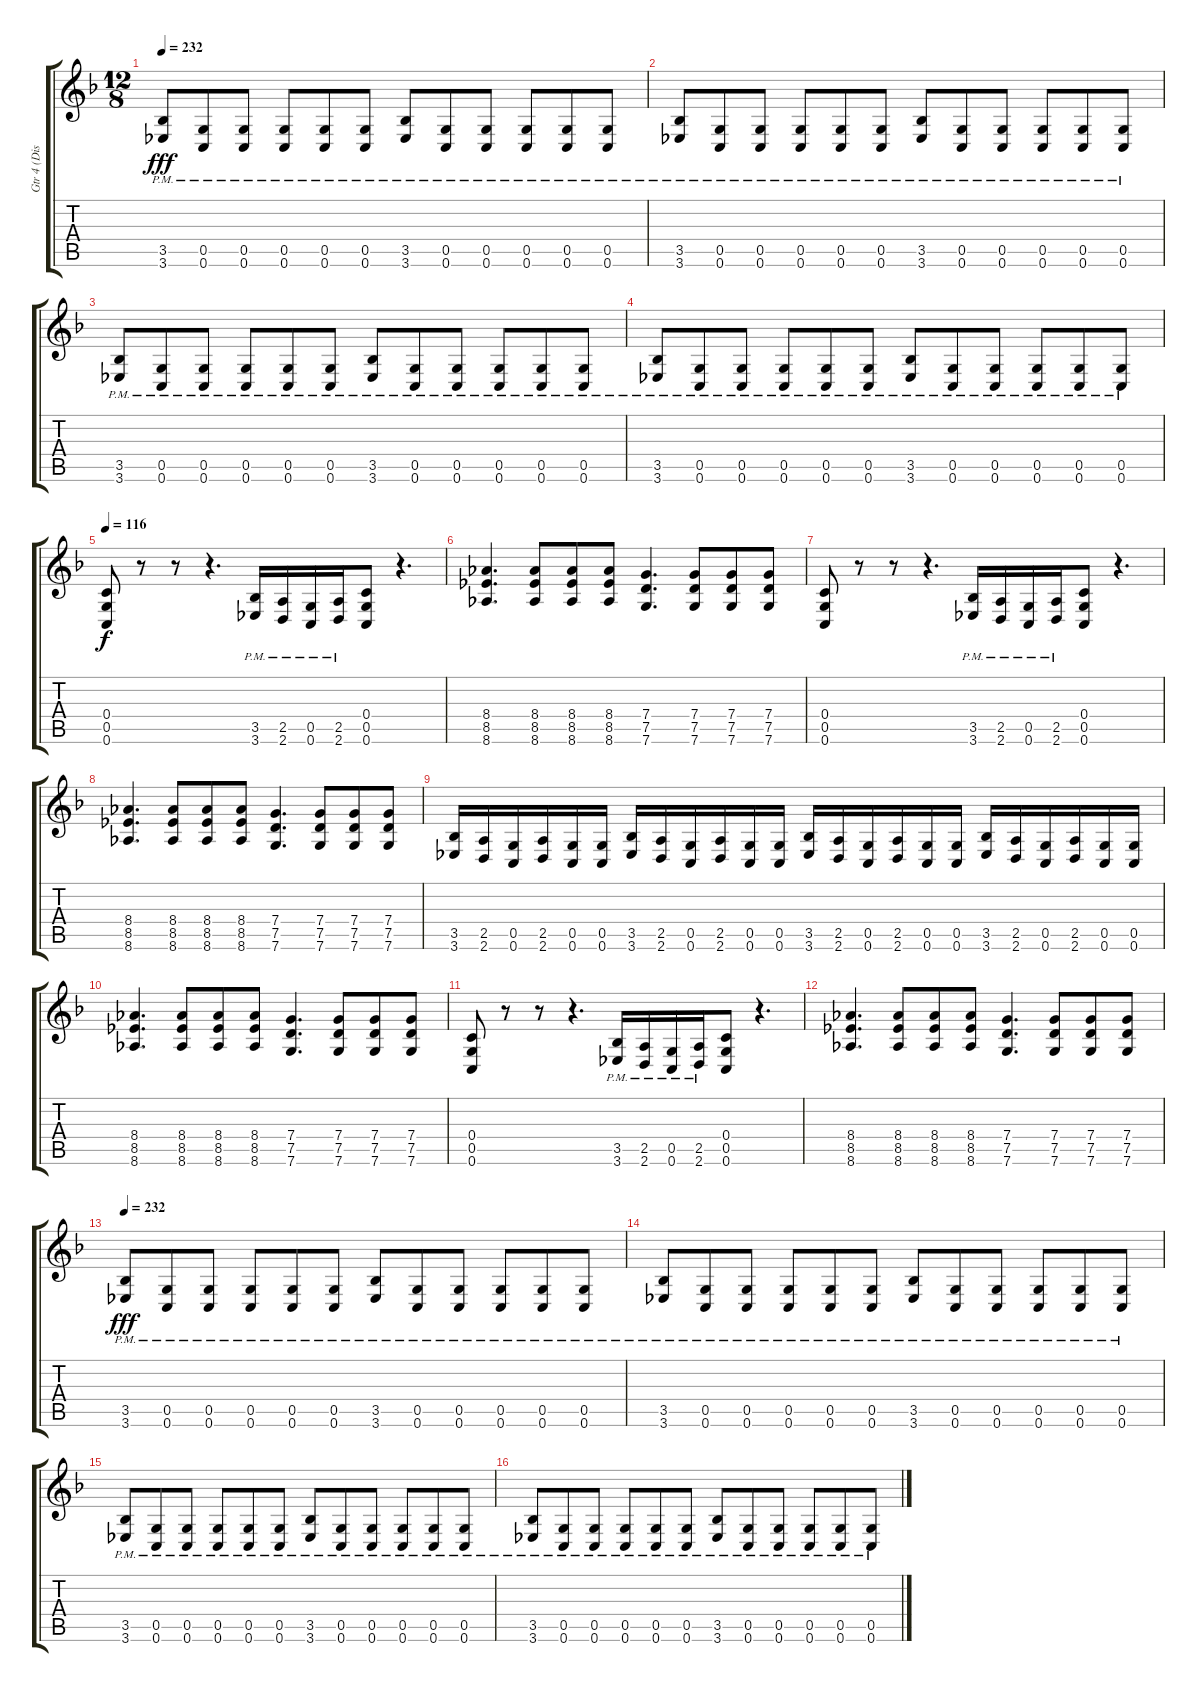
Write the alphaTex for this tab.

\track ("Gtr 4 (Dist.)" "Gtr 4 (Dis") {instrument distortionguitar}
\staff {score tabs}
\tuning (D4 A3 F3 C3 G2 C2) {hide}
\ts (12 8)
\tempo 232
\clef g2
\ks f
(3.5{pm} 3.6{pm}).8{dy fff} (0.5{pm} 0.6{pm}).8 (0.5{pm} 0.6{pm}).8 (0.5{pm} 0.6{pm}).8 (0.5{pm} 0.6{pm}).8 (0.5{pm} 0.6{pm}).8 (3.5{pm} 3.6{pm}).8 (0.5{pm} 0.6{pm}).8 (0.5{pm} 0.6{pm}).8 (0.5{pm} 0.6{pm}).8 (0.5{pm} 0.6{pm}).8 (0.5{pm} 0.6{pm}).8 |
(3.5{pm} 3.6{pm}).8 (0.5{pm} 0.6{pm}).8 (0.5{pm} 0.6{pm}).8 (0.5{pm} 0.6{pm}).8 (0.5{pm} 0.6{pm}).8 (0.5{pm} 0.6{pm}).8 (3.5{pm} 3.6{pm}).8 (0.5{pm} 0.6{pm}).8 (0.5{pm} 0.6{pm}).8 (0.5{pm} 0.6{pm}).8 (0.5{pm} 0.6{pm}).8 (0.5{pm} 0.6{pm}).8 |
(3.5{pm} 3.6{pm}).8 (0.5{pm} 0.6{pm}).8 (0.5{pm} 0.6{pm}).8 (0.5{pm} 0.6{pm}).8 (0.5{pm} 0.6{pm}).8 (0.5{pm} 0.6{pm}).8 (3.5{pm} 3.6{pm}).8 (0.5{pm} 0.6{pm}).8 (0.5{pm} 0.6{pm}).8 (0.5{pm} 0.6{pm}).8 (0.5{pm} 0.6{pm}).8 (0.5{pm} 0.6{pm}).8 |
(3.5{pm} 3.6{pm}).8 (0.5{pm} 0.6{pm}).8 (0.5{pm} 0.6{pm}).8 (0.5{pm} 0.6{pm}).8 (0.5{pm} 0.6{pm}).8 (0.5{pm} 0.6{pm}).8 (3.5{pm} 3.6{pm}).8 (0.5{pm} 0.6{pm}).8 (0.5{pm} 0.6{pm}).8 (0.5{pm} 0.6{pm}).8 (0.5{pm} 0.6{pm}).8 (0.5{pm} 0.6{pm}).8 |
\tempo 116
(0.4 0.5 0.6).8{dy f} r.8 r.8 r.4{d} (3.5{pm} 3.6{pm}).16 (2.5{pm} 2.6{pm}).16 (0.5{pm} 0.6{pm}).16 (2.5{pm} 2.6{pm}).16 (0.4 0.5 0.6).8 r.4{d} |
(8.4 8.5 8.6).4{d} (8.4 8.5 8.6).8 (8.4 8.5 8.6).8 (8.4 8.5 8.6).8 (7.4 7.5 7.6).4{d} (7.4 7.5 7.6).8 (7.4 7.5 7.6).8 (7.4 7.5 7.6).8 |
(0.4 0.5 0.6).8 r.8 r.8 r.4{d} (3.5{pm} 3.6{pm}).16 (2.5{pm} 2.6{pm}).16 (0.5{pm} 0.6{pm}).16 (2.5{pm} 2.6{pm}).16 (0.4 0.5 0.6).8 r.4{d} |
(8.4 8.5 8.6).4{d} (8.4 8.5 8.6).8 (8.4 8.5 8.6).8 (8.4 8.5 8.6).8 (7.4 7.5 7.6).4{d} (7.4 7.5 7.6).8 (7.4 7.5 7.6).8 (7.4 7.5 7.6).8 |
(3.5 3.6).16 (2.5 2.6).16 (0.5 0.6).16 (2.5 2.6).16 (0.5 0.6).16 (0.5 0.6).16 (3.5 3.6).16 (2.5 2.6).16 (0.5 0.6).16 (2.5 2.6).16 (0.5 0.6).16 (0.5 0.6).16 (3.5 3.6).16 (2.5 2.6).16 (0.5 0.6).16 (2.5 2.6).16 (0.5 0.6).16 (0.5 0.6).16 (3.5 3.6).16 (2.5 2.6).16 (0.5 0.6).16 (2.5 2.6).16 (0.5 0.6).16 (0.5 0.6).16 |
(8.4 8.5 8.6).4{d} (8.4 8.5 8.6).8 (8.4 8.5 8.6).8 (8.4 8.5 8.6).8 (7.4 7.5 7.6).4{d} (7.4 7.5 7.6).8 (7.4 7.5 7.6).8 (7.4 7.5 7.6).8 |
(0.4 0.5 0.6).8 r.8 r.8 r.4{d} (3.5{pm} 3.6{pm}).16 (2.5{pm} 2.6{pm}).16 (0.5{pm} 0.6{pm}).16 (2.5{pm} 2.6{pm}).16 (0.4 0.5 0.6).8 r.4{d} |
(8.4 8.5 8.6).4{d} (8.4 8.5 8.6).8 (8.4 8.5 8.6).8 (8.4 8.5 8.6).8 (7.4 7.5 7.6).4{d} (7.4 7.5 7.6).8 (7.4 7.5 7.6).8 (7.4 7.5 7.6).8 |
\tempo 232
(3.5{pm} 3.6{pm}).8{dy fff} (0.5{pm} 0.6{pm}).8 (0.5{pm} 0.6{pm}).8 (0.5{pm} 0.6{pm}).8 (0.5{pm} 0.6{pm}).8 (0.5{pm} 0.6{pm}).8 (3.5{pm} 3.6{pm}).8 (0.5{pm} 0.6{pm}).8 (0.5{pm} 0.6{pm}).8 (0.5{pm} 0.6{pm}).8 (0.5{pm} 0.6{pm}).8 (0.5{pm} 0.6{pm}).8 |
(3.5{pm} 3.6{pm}).8 (0.5{pm} 0.6{pm}).8 (0.5{pm} 0.6{pm}).8 (0.5{pm} 0.6{pm}).8 (0.5{pm} 0.6{pm}).8 (0.5{pm} 0.6{pm}).8 (3.5{pm} 3.6{pm}).8 (0.5{pm} 0.6{pm}).8 (0.5{pm} 0.6{pm}).8 (0.5{pm} 0.6{pm}).8 (0.5{pm} 0.6{pm}).8 (0.5{pm} 0.6{pm}).8 |
(3.5{pm} 3.6{pm}).8 (0.5{pm} 0.6{pm}).8 (0.5{pm} 0.6{pm}).8 (0.5{pm} 0.6{pm}).8 (0.5{pm} 0.6{pm}).8 (0.5{pm} 0.6{pm}).8 (3.5{pm} 3.6{pm}).8 (0.5{pm} 0.6{pm}).8 (0.5{pm} 0.6{pm}).8 (0.5{pm} 0.6{pm}).8 (0.5{pm} 0.6{pm}).8 (0.5{pm} 0.6{pm}).8 |
(3.5{pm} 3.6{pm}).8 (0.5{pm} 0.6{pm}).8 (0.5{pm} 0.6{pm}).8 (0.5{pm} 0.6{pm}).8 (0.5{pm} 0.6{pm}).8 (0.5{pm} 0.6{pm}).8 (3.5{pm} 3.6{pm}).8 (0.5{pm} 0.6{pm}).8 (0.5{pm} 0.6{pm}).8 (0.5{pm} 0.6{pm}).8 (0.5{pm} 0.6{pm}).8 (0.5{pm} 0.6{pm}).8
